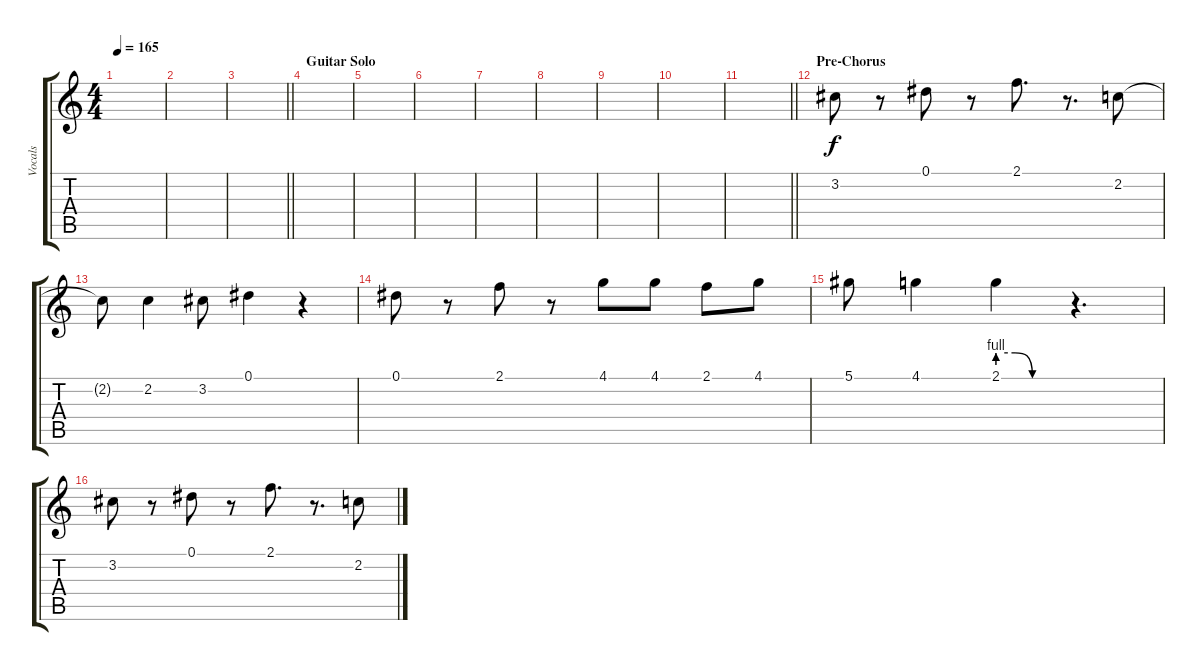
\track ("Vocals" "Vocals") {instrument electricguitarclean}
\staff {score tabs}
\tuning (Eb4 Bb3 Gb3 Db3 Ab2 Eb2) {hide}
\ts (4 4)
\tempo 165
\clef g2
\ks c
|
|
\barLineRight lightlight
|
\section ("" "Guitar Solo")
|
|
|
|
|
|
|
\barLineRight lightlight
|
\section ("" "Pre-Chorus")
3.2.8 r.8 0.1.8 r.8 2.1.8{d} r.8{d} 2.2.8 |
2.2{t}.8 2.2.4 3.2.8 0.1.4 r.4 |
0.1.8 r.8 2.1.8 r.8 4.1.8 4.1.8 2.1.8 4.1.8 |
5.1.8 4.1.4 2.1{be (custom 0 4 15 4 30 0 60 0)}.4 r.4{d} |
3.2.8 r.8 0.1.8 r.8 2.1.8{d} r.8{d} 2.2.8
